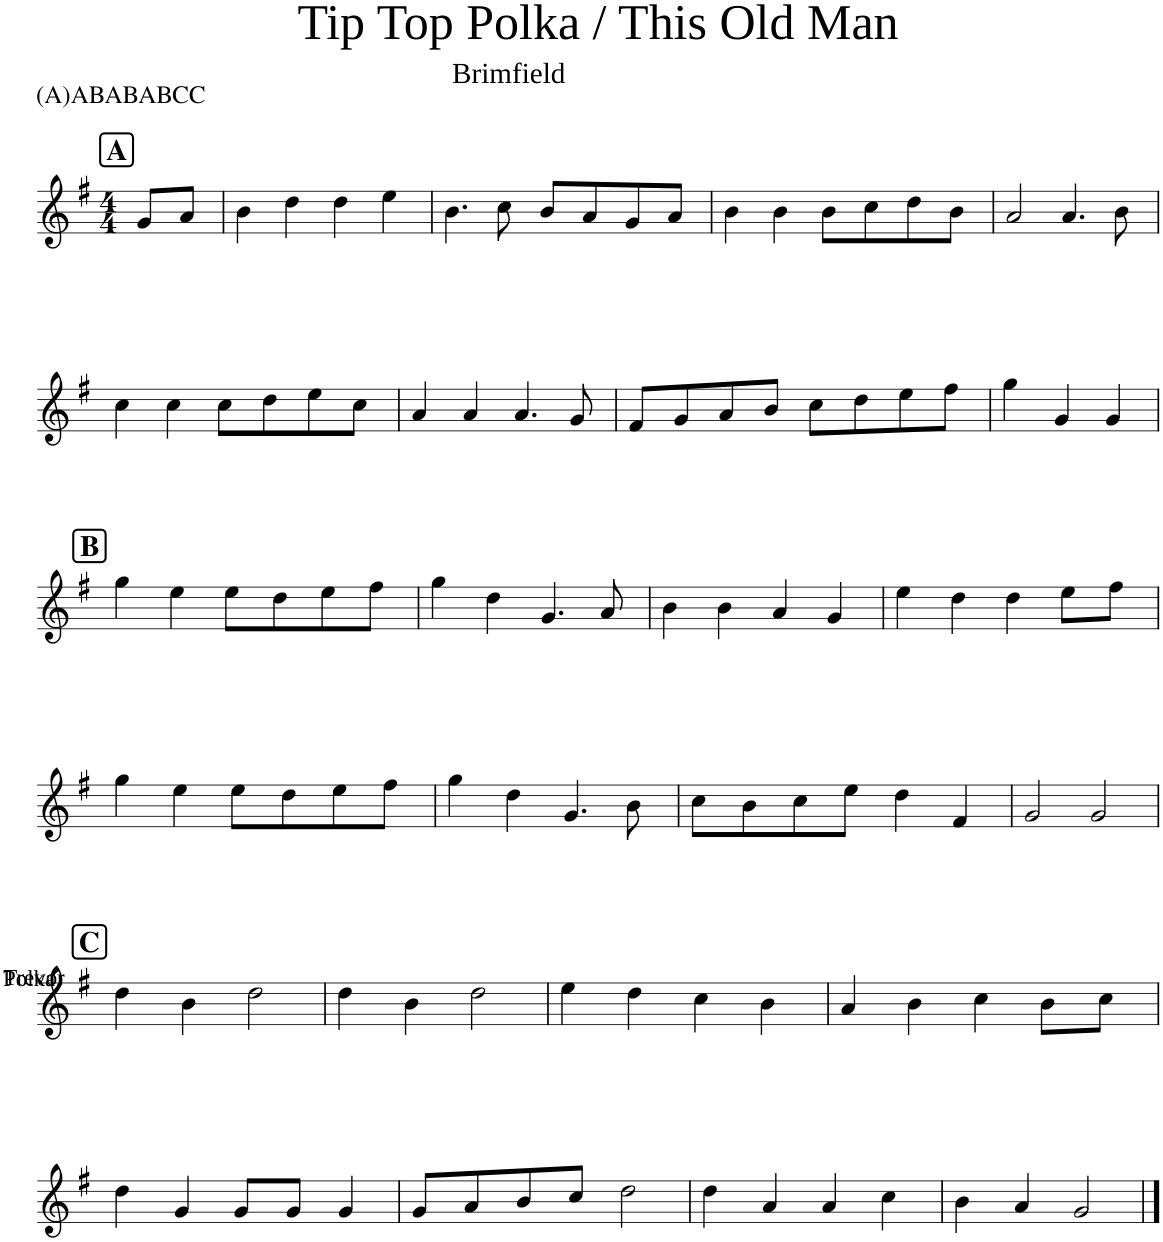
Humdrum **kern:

**kern
*part1
*staff1
*I"1
*clefG2
*k[f#]
*M4/4
!!LO:REH:place=s1:a:B:cj:fs=14:t=A
=1
8g/L
8a/J
=2
4b\
4dd\
4dd\
4ee\
=3
4.b\
8cc\
8b/L
8a/
8g/
8a/J
=4
4b\
4b\
8b\L
8cc\
8dd\
8b\J
=5
2a/
4.a/
8b\
!!LO:LB:g=z
=6
4cc\
4cc\
8cc\L
8dd\
8ee\
8cc\J
=7
4a/
4a/
4.a/
8g/
=8
8f#/L
8g/
8a/
8b/J
8cc\L
8dd\
8ee\
8ff#\J
=9
4gg\
4g/
4g/
!!LO:LB:g=z
!!LO:REH:place=s1:a:B:cj:fs=14:t=B
=10
4gg\
4ee\
8ee\L
8dd\
8ee\
8ff#\J
=11
4gg\
4dd\
4.g/
8a/
=12
4b\
4b\
4a/
4g/
=13
4ee\
4dd\
4dd\
8ee\L
8ff#\J
!!LO:LB:g=z
=14
4gg\
4ee\
8ee\L
8dd\
8ee\
8ff#\J
=15
4gg\
4dd\
4.g/
8b\
=16
8cc\L
8b\
8cc\
8ee\J
4dd\
4f#/
=17
2g/
2g/
!!LO:LB:g=z
!!LO:REH:place=s1:a:B:cj:fs=14:t=C
=18
4dd\
4b\
2dd\
=19
4dd\
4b\
2dd\
=20
4ee\
4dd\
4cc\
4b\
=21
4a/
4b\
4cc\
8b\L
8cc\J
!!LO:LB:g=z
=22
4dd\
4g/
8g/L
8g/J
4g/
=23
8g/L
8a/
8b/
8cc/J
2dd\
=24
4dd\
4a/
4a/
4cc\
=25
4b\
4a/
2g/
==
*-
